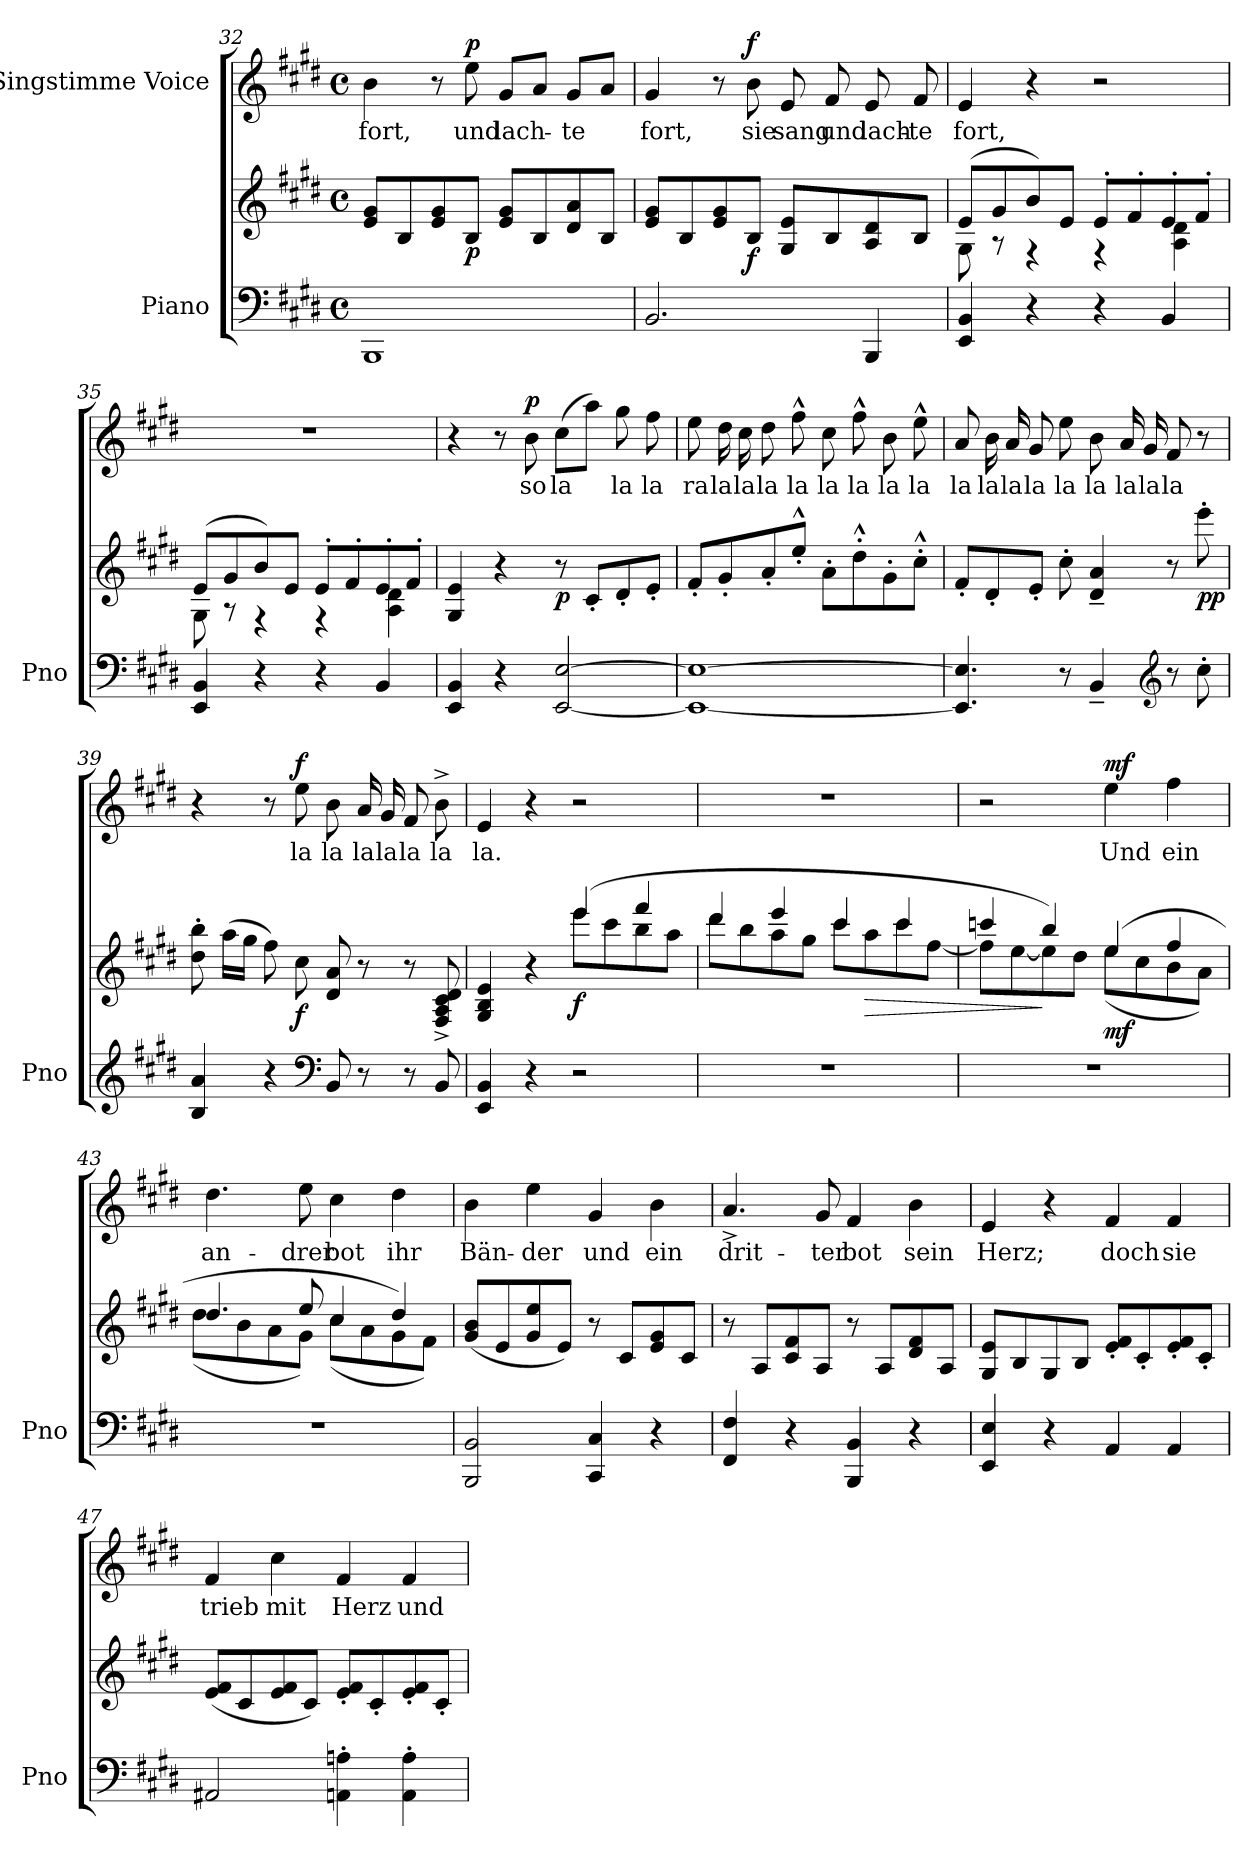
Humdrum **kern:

**kern	**kern	**dynam	**kern	**text	**dynam
*part2	*part2	*part2	*part1	*part1	*part1
*staff3	*staff2	*staff2/3	*staff1	*staff1	*staff1
*I"Piano	*	*	*I"Singstimme Voice	*	*
*I'Pno	*	*	*	*	*
!!LO:PB:g=z
*clefF4	*clefG2	*	*clefG2	*	*
*k[f#c#g#d#]	*k[f#c#g#d#]	*	*k[f#c#g#d#]	*	*
*M4/4	*M4/4	*	*M4/4	*	*
*met(c)	*met(c)	*	*met(c)	*	*
=32	=32	=32	=32	=32	=32
!	!	!	!	!LO:LY:b	!
1BBB	8e/ 8g#/L	.	4b\	fort,	.
.	8B/	.	.	.	.
.	8e/ 8g#/	.	8r	.	.
!	!	!LO:DY:b	!	!LO:LY:b	!LO:DY:a
.	8B/J	p	8ee\	und	p
!	!	!	!	!LO:LY:b	!
.	8e/ 8g#/L	.	8g#/L	lach-	.
.	8B/	.	8a/J	.	.
!	!	!	!	!LO:LY:b	!
.	8d#/ 8a/	.	8g#/L	-te	.
.	8B/J	.	8a/J	.	.
=33	=33	=33	=33	=33	=33
!	!	!	!	!LO:LY:b	!
2.BB/	8e/ 8g#/L	.	4g#/	fort,	.
.	8B/	.	.	.	.
.	8e/ 8g#/	.	8r	.	.
!	!	!LO:DY:b	!	!LO:LY:b	!LO:DY:a
.	8B/J	f	8b\	sie	f
!	!	!	!	!LO:LY:b	!
.	8G#/ 8e/L	.	8e/	sang	.
!	!	!	!	!LO:LY:b	!
.	8B/	.	8f#/	und	.
!	!	!	!	!LO:LY:b	!
4BBB/	8A/ 8d#/	.	8e/	lach-	.
!	!	!	!	!LO:LY:b	!
.	8B/J	.	8f#/	-te	.
=34	=34	=34	=34	=34	=34
*	*^	*	*	*	*
!	!	!	!	!	!LO:LY:b	!
4EE/ 4BB/	(8e/L	8G#\	.	4e/	fort,	.
.	8g#/	8r	.	.	.	.
4r	8b/)	4r	.	4r	.	.
.	8e/J	.	.	.	.	.
4r	8e'/L	4r	.	2r	.	.
.	8f#'/	.	.	.	.	.
4BB/	8e'/	4A\ 4d#\	.	.	.	.
.	8f#'/J	.	.	.	.	.
!!LO:LB:g=z
=35	=35	=35	=35	=35	=35	=35
4EE/ 4BB/	(8e/L	8G#\	.	1r	.	.
.	8g#/	8r	.	.	.	.
4r	8b/)	4r	.	.	.	.
.	8e/J	.	.	.	.	.
4r	8e'/L	4r	.	.	.	.
.	8f#'/	.	.	.	.	.
4BB/	8e'/	4A\ 4d#\	.	.	.	.
.	8f#'/J	.	.	.	.	.
*	*v	*v	*	*	*	*
!!LO:LB:g=z
=36	=36	=36	=36	=36	=36
4EE/ 4BB/	4G#/ 4e/	.	4r	.	.
4r	4r	.	8r	.	.
!	!	!	!	!LO:LY:b	!LO:DY:a
.	.	.	8b\	so	p
!	!	!LO:DY:b	!	!LO:LY:b	!
[2EE/ [2E/	8r	p	(8cc#\L	la	.
.	8c#'/L	.	8aa\J)	.	.
!	!	!	!	!LO:LY:b	!
.	8d#'/	.	8gg#\	la	.
!	!	!	!	!LO:LY:b	!
.	8e'/J	.	8ff#\	la	.
=37	=37	=37	=37	=37	=37
!	!	!	!	!LO:LY:b	!
1EE_ 1E_	8f#'/L	.	8ee\	ra	.
!	!	!	!	!LO:LY:b	!
.	8g#'/	.	16dd#\	la	.
!	!	!	!	!LO:LY:b	!
.	.	.	16cc#\	la	.
!	!	!	!	!LO:LY:b	!
.	8a'/	.	8dd#\	la	.
!	!	!	!	!LO:LY:b	!
.	8ee'^^/J	.	8ff#^^\	la	.
!	!	!	!	!LO:LY:b	!
.	8a'\L	.	8cc#\	la	.
!	!	!	!	!LO:LY:b	!
.	8dd#'^^\	.	8ff#^^\	la	.
!	!	!	!	!LO:LY:b	!
.	8g#'\	.	8b\	la	.
!	!	!	!	!LO:LY:b	!
.	8cc#'^^\J	.	8ee^^\	la	.
=38	=38	=38	=38	=38	=38
!	!	!	!	!LO:LY:b	!
4.EE/] 4.E/]	8f#'/L	.	8a/	la	.
!	!	!	!	!LO:LY:b	!
.	8d#'/	.	16b\	la	.
!	!	!	!	!LO:LY:b	!
.	.	.	16a/	la	.
!	!	!	!	!LO:LY:b	!
.	8e'/J	.	8g#/	la	.
!	!	!	!	!LO:LY:b	!
8r	8cc#'\	.	8ee\	la	.
!	!	!	!	!LO:LY:b	!
4BB~/	4d#/~ 4a/~	.	8b\	la	.
!	!	!	!	!LO:LY:b	!
.	.	.	16a/	la	.
!	!	!	!	!LO:LY:b	!
.	.	.	16g#/	la	.
*clefG2	*	*	*	*	*
!	!	!	!	!LO:LY:b	!
8r	8r	.	8f#/	la	.
!	!	!LO:DY:b	!	!	!
8cc#'\	8eee'\	pp	8r	.	.
!!LO:LB:g=z
=39	=39	=39	=39	=39	=39
4B/ 4a/	8dd#\' 8bb\'	.	4r	.	.
.	(16aa\LL	.	.	.	.
.	16gg#\JJ	.	.	.	.
4r	8ff#\)	.	8r	.	.
!	!	!LO:DY:b	!	!LO:LY:b	!LO:DY:a
.	8cc#\	f	8ee\	la	f
*clefF4	*	*	*	*	*
!	!	!	!	!LO:LY:b	!
8BB/	8d#/ 8a/	.	8b\	la	.
!	!	!	!	!LO:LY:b	!
8r	8r	.	16a/	la	.
!	!	!	!	!LO:LY:b	!
.	.	.	16g#/	la	.
!	!	!	!	!LO:LY:b	!
8r	8r	.	8f#/	la	.
!	!	!	!	!LO:LY:b	!
8BB/	8F#/^> 8A/^> 8c#/^> 8d#/^>	.	8b^\	la	.
=40	=40	=40	=40	=40	=40
*	*^	*	*	*	*
!	!	!	!	!	!LO:LY:b	!
4EE/ 4BB/	4G#/ 4B/ 4e/	2ryy	.	4e/	la.	.
4r	4r	.	.	4r	.	.
!	!	!	!LO:DY:b	!	!	!
2r	(4eee/	8eee\L	f	2r	.	.
.	.	8ccc#\	.	.	.	.
.	4fff#/	8bb\	.	.	.	.
.	.	8aa\J	.	.	.	.
=41	=41	=41	=41	=41	=41	=41
1r	4ddd#/	8ddd#\L	.	1r	.	.
.	.	8bb\	.	.	.	.
.	4eee/	8aa\	.	.	.	.
.	.	8gg#\J	.	.	.	.
.	4ccc#/	8ccc#\L	.	.	.	.
!	!	!	!LO:HP:b	!	!	!
.	.	8aa\	>	.	.	.
.	4ccc#/	8ccc#\	.	.	.	.
.	.	[8ff#\J	.	.	.	.
!!LO:PB:g=z
=42	=42	=42	=42	=42	=42	=42
1r	4cccn/	8ff#\L]	.	2r	.	.
.	.	[8ee\	.	.	.	.
.	4bb/)	8ee\]	]	.	.	.
.	.	8dd#\J	.	.	.	.
!	!	!	!LO:DY:b	!	!LO:LY:b	!LO:DY:a
.	(4ee/	(8ee\L	mf	4ee\	Und	mf
.	.	8cc#\	.	.	.	.
!	!	!	!	!	!LO:LY:b	!
.	4ff#/	8b\	.	4ff#\	ein	.
.	.	8a\J)	.	.	.	.
!!LO:LB:g=z
=43	=43	=43	=43	=43	=43	=43
!	!LO:N:head=solid	!LO:N:head=solid	!	!	!LO:LY:b	!
1r	4.dd#/	(8dd#\L	.	4.dd#\	an-	.
.	.	8b\	.	.	.	.
.	.	8a\	.	.	.	.
!	!	!	!	!	!LO:LY:b	!
.	8ee/	8g#\J)	.	8ee\	-drer	.
!	!	!	!	!	!LO:LY:b	!
.	4cc#/	(8cc#\L	.	4cc#\	bot	.
.	.	8a\	.	.	.	.
!	!	!	!	!	!LO:LY:b	!
.	4dd#/)	8g#\	.	4dd#\	ihr	.
.	.	8f#\J)	.	.	.	.
=44	=44	=44	=44	=44	=44	=44
!	!	!	!	!	!LO:LY:b	!
*	*v	*v	*	*	*	*
2BBB/ 2BB/	(8g#/ 8b/L	.	4b\	Bän-	.
.	8e/	.	.	.	.
!	!	!	!	!LO:LY:b	!
.	8g#/ 8ee/	.	4ee\	-der	.
.	8e/J)	.	.	.	.
!	!	!	!	!LO:LY:b	!
4CC#/ 4C#/	8r	.	4g#/	und	.
.	8c#/L	.	.	.	.
!	!	!	!	!LO:LY:b	!
4r	8e/ 8g#/	.	4b\	ein	.
.	8c#/J	.	.	.	.
=45	=45	=45	=45	=45	=45
!	!	!	!	!LO:LY:b	!
4FF#/ 4F#/	8r	.	4.a^>/	drit-	.
.	8A/L	.	.	.	.
4r	8c#/ 8f#/	.	.	.	.
!	!	!	!	!LO:LY:b	!
.	8A/J	.	8g#/	-ter	.
!	!	!	!	!LO:LY:b	!
4BBB/ 4BB/	8r	.	4f#/	bot	.
.	8A/L	.	.	.	.
!	!	!	!	!LO:LY:b	!
4r	8d#/ 8f#/	.	4b\	sein	.
.	8A/J	.	.	.	.
!!LO:LB:g=z
=46	=46	=46	=46	=46	=46
!	!	!	!	!LO:LY:b	!
4EE/ 4E/	8G#/ 8e/L	.	4e/	Herz;	.
.	8B/	.	.	.	.
4r	8G#/	.	4r	.	.
.	8B/J	.	.	.	.
!	!	!	!	!LO:LY:b	!
4AA/	8e/' 8f#/'L	.	4f#/	doch	.
.	8c#'/	.	.	.	.
!	!	!	!	!LO:LY:b	!
4AA/	8e/' 8f#/'	.	4f#/	sie	.
.	8c#'/J	.	.	.	.
!!LO:PB:g=z
=47	=47	=47	=47	=47	=47
!	!	!	!	!LO:LY:b	!
2AA#X/	(8e/ 8f#/L	.	4f#/	trieb	.
.	8c#/	.	.	.	.
!	!	!	!	!LO:LY:b	!
.	8e/ 8f#/	.	4cc#\	mit	.
.	8c#/J)	.	.	.	.
!	!	!	!	!LO:LY:b	!
4AAn\' 4An\'	8e/' 8f#/'L	.	4f#/	Herz	.
.	8c#'/	.	.	.	.
!	!	!	!	!LO:LY:b	!
4AA\' 4A\'	8e/' 8f#/'	.	4f#/	und	.
.	8c#'/J	.	.	.	.
=	=	=	=	=	=
*-	*-	*-	*-	*-	*-
